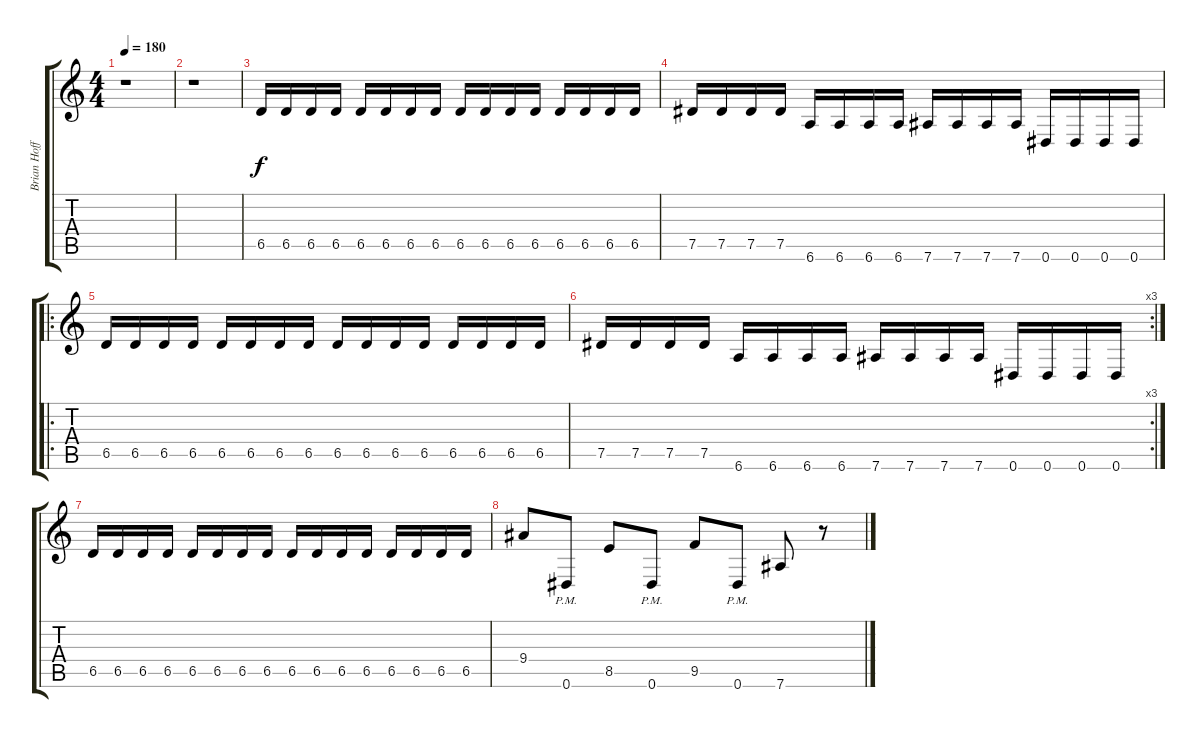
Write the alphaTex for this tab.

\track ("Brian Hoffman" "Brian Hoff") {instrument distortionguitar}
\staff {score tabs}
\tuning (Eb4 Bb3 Gb3 Db3 Ab2 Eb2) {hide}
\ts (4 4)
\tempo 180
\clef g2
\ks c
r.1{dy f} |
r.1 |
6.5.16 6.5.16 6.5.16 6.5.16 6.5.16 6.5.16 6.5.16 6.5.16 6.5.16 6.5.16 6.5.16 6.5.16 6.5.16 6.5.16 6.5.16 6.5.16 |
7.5.16 7.5.16 7.5.16 7.5.16 6.6.16 6.6.16 6.6.16 6.6.16 7.6.16 7.6.16 7.6.16 7.6.16 0.6.16 0.6.16 0.6.16 0.6.16 |
\ro
6.5.16 6.5.16 6.5.16 6.5.16 6.5.16 6.5.16 6.5.16 6.5.16 6.5.16 6.5.16 6.5.16 6.5.16 6.5.16 6.5.16 6.5.16 6.5.16 |
\rc 3
7.5.16 7.5.16 7.5.16 7.5.16 6.6.16 6.6.16 6.6.16 6.6.16 7.6.16 7.6.16 7.6.16 7.6.16 0.6.16 0.6.16 0.6.16 0.6.16 |
6.5.16 6.5.16 6.5.16 6.5.16 6.5.16 6.5.16 6.5.16 6.5.16 6.5.16 6.5.16 6.5.16 6.5.16 6.5.16 6.5.16 6.5.16 6.5.16 |
9.4.8 0.6{pm}.8 8.5.8 0.6{pm}.8 9.5.8 0.6{pm}.8 7.6.8 r.8
